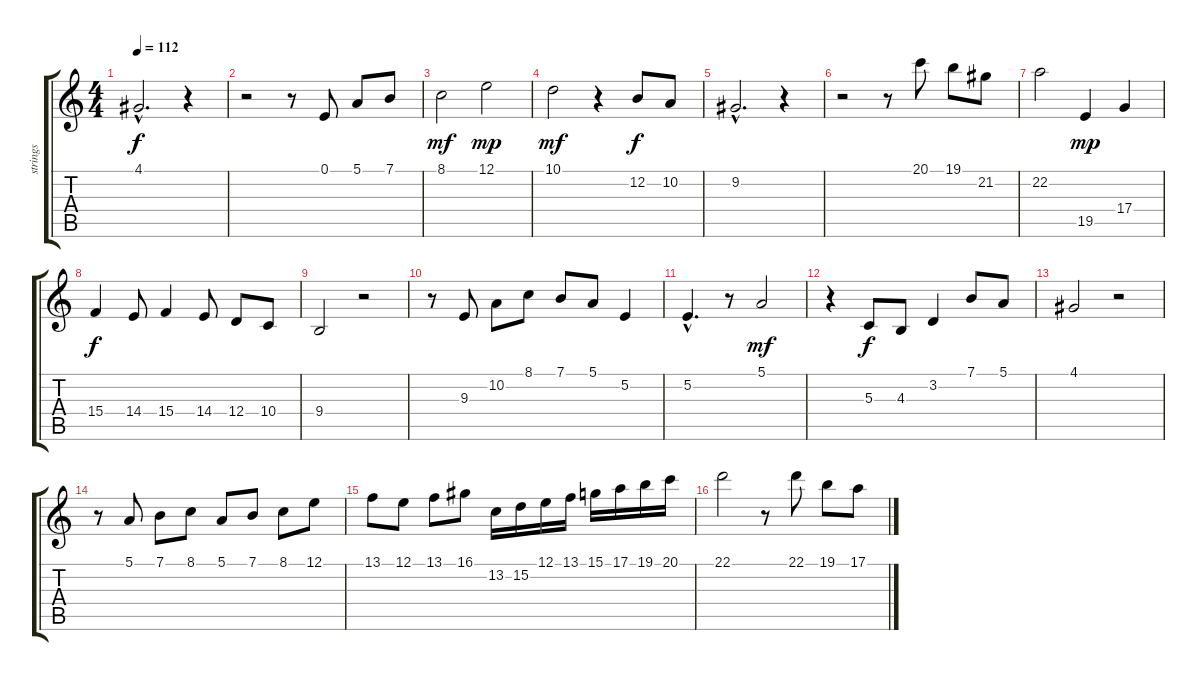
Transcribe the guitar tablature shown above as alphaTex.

\track ("strings" "strings") {instrument stringensemble1}
\staff {score tabs}
\tuning (E4 B3 G3 D3 A2 E2) {hide}
\ts (4 4)
\tempo 112
\clef g2
\ks c
4.1{hac}.2{d dy f} r.4 |
r.2 r.8 0.1.8 5.1.8 7.1.8 |
8.1.2{dy mf} 12.1.2{dy mp} |
10.1.2{dy mf} r.4 12.2.8{dy f} 10.2.8 |
9.2{hac}.2{d} r.4 |
r.2 r.8 20.1.8 19.1.8 21.2.8 |
22.2.2 19.5.4{dy mp} 17.4.4 |
15.4.4{dy f} 14.4.8 15.4.4 14.4.8 12.4.8 10.4.8 |
9.4.2 r.2 |
r.8 9.3.8 10.2.8 8.1.8 7.1.8 5.1.8 5.2.4 |
5.2{hac}.4{d} r.8 5.1.2{dy mf} |
r.4 5.3.8{dy f} 4.3.8 3.2.4 7.1.8 5.1.8 |
4.1.2 r.2 |
r.8 5.1.8 7.1.8 8.1.8 5.1.8 7.1.8 8.1.8 12.1.8 |
13.1.8 12.1.8 13.1.8 16.1.8 13.2.16 15.2.16 12.1.16 13.1.16 15.1.16 17.1.16 19.1.16 20.1.16 |
22.1.2 r.8 22.1.8 19.1.8 17.1.8
